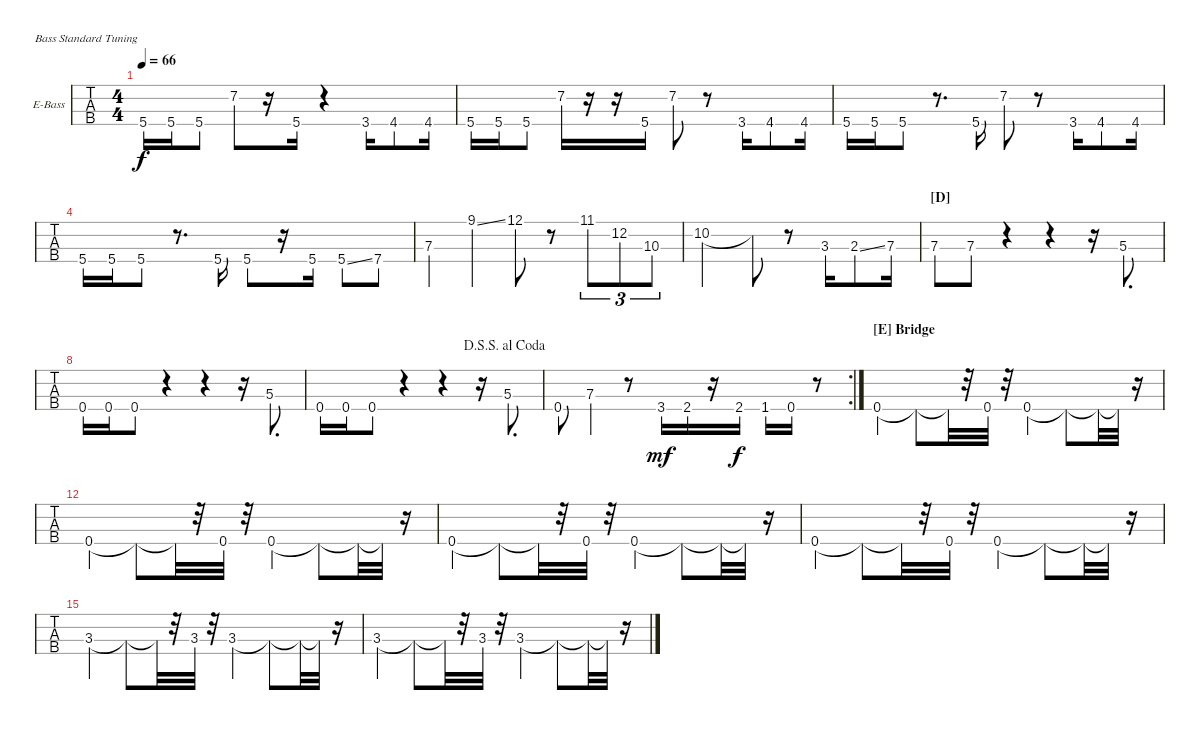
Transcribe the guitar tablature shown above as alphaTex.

\bracketExtendMode nobrackets
\firstSystemTrackNameOrientation horizontal
\otherSystemsTrackNameOrientation horizontal
\defaultBarNumberDisplay FirstOfSystem
\track ("Bass" "E-Bass") {instrument electricbassfinger}
\staff {tabs}
\tuning (G2 D2 A1 E1)
\ts (4 4)
\tempo 66
\clef f4
\ks c
5.4.16{dy f} 5.4.16 5.4.8 7.2.8 r.16 5.4.16 r.4 3.4.16 4.4.8 4.4.16 |
5.4.16 5.4.16 5.4.8 7.2.16 r.16 r.16 5.4.16 7.2.8 r.8 3.4.16 4.4.8 4.4.16 |
5.4.16 5.4.16 5.4.8 r.8{d} 5.4.16 7.2.8 r.8 3.4.16 4.4.8 4.4.16 |
5.4.16 5.4.16 5.4.8 r.8{d} 5.4.16 5.4.8 r.16 5.4.16 5.4{ss}.8 7.4.8 |
7.3.4 9.1{ss}.4 12.1.8 r.8 11.1.8{tu (3 2)} 12.2.8{tu (3 2)} 10.3.8{tu (3 2)} |
10.2.2 10.2{t}.8 r.8 3.3.16 2.3{ss}.8 7.3.16 |
\section ("D" "")
7.3.8 7.3.8 r.4 r.4 r.16 5.3.8{d} |
0.4.16 0.4.16 0.4.8 r.4 r.4 r.16 5.3.8{d} |
\jump dalsegnosegnoalcoda
0.4.16 0.4.16 0.4.8 r.4 r.4 r.16 5.3.8{d} |
\rc 2
0.4.8 7.3.4 r.8 3.4.16{dy mf} 2.4.16 r.16 2.4.16{dy f} 1.4.16 0.4{hac}.16 r.8 |
\section ("E" "Bridge")
0.4.4 0.4{t}.8 0.4{t}.32 r.32 0.4.32 r.32 0.4.4 0.4{t}.8 0.4{t}.32 0.4{t}.32 r.16 |
0.4.4 0.4{t}.8 0.4{t}.32 r.32 0.4.32 r.32 0.4.4 0.4{t}.8 0.4{t}.32 0.4{t}.32 r.16 |
0.4.4 0.4{t}.8 0.4{t}.32 r.32 0.4.32 r.32 0.4.4 0.4{t}.8 0.4{t}.32 0.4{t}.32 r.16 |
0.4.4 0.4{t}.8 0.4{t}.32 r.32 0.4.32 r.32 0.4.4 0.4{t}.8 0.4{t}.32 0.4{t}.32 r.16 |
3.3.4 3.3{t}.8 3.3{t}.32 r.32 3.3.32 r.32 3.3.4 3.3{t}.8 3.3{t}.32 3.3{t}.32 r.16 |
3.3.4 3.3{t}.8 3.3{t}.32 r.32 3.3.32 r.32 3.3.4 3.3{t}.8 3.3{t}.32 3.3{t}.32 r.16
